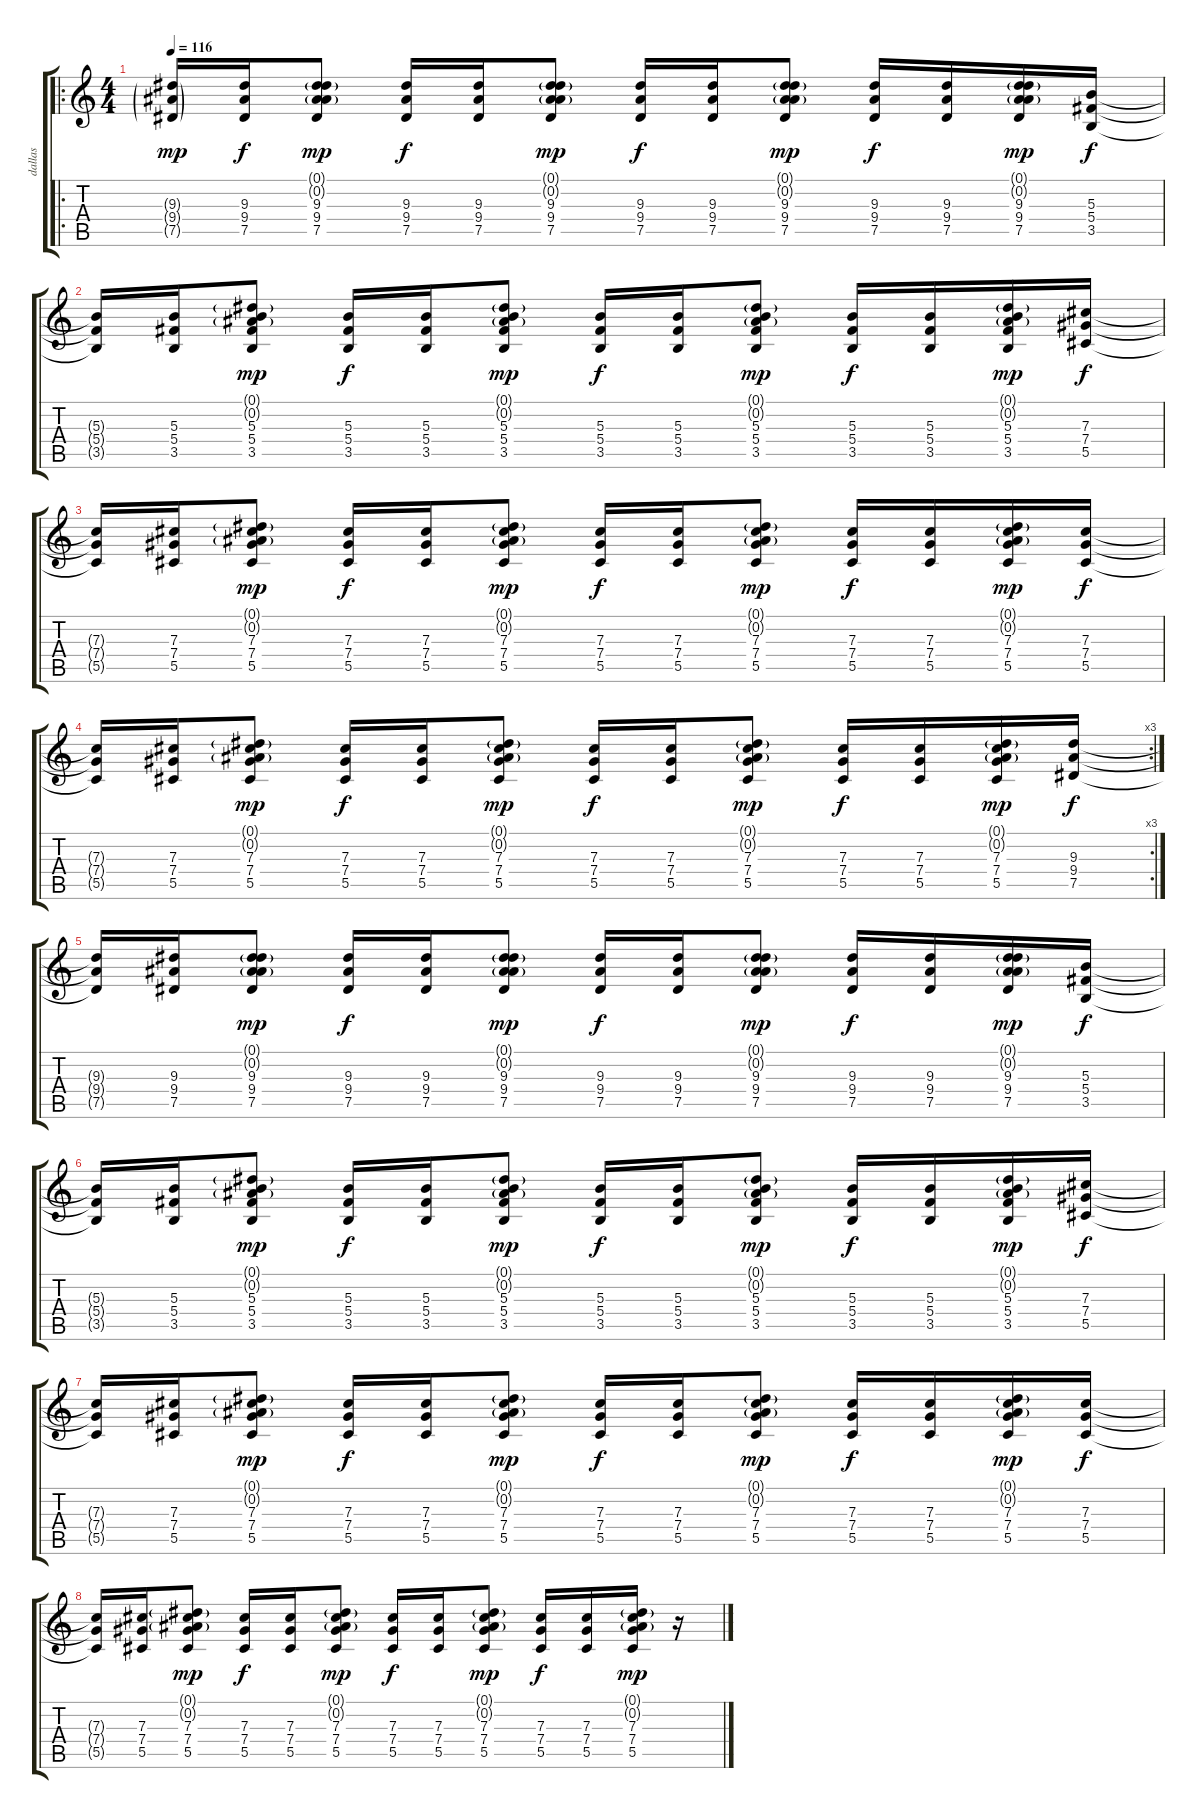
\track ("dallas" "dallas") {instrument distortionguitar}
\staff {score tabs}
\tuning (Eb4 Bb3 Gb3 Db3 Ab2 Eb2) {hide}
\ro
\ts (4 4)
\tempo 116
\clef g2
\ks c
(9.3{g} 9.4{g} 7.5{g}).16{dy mp} (9.3 9.4 7.5).16{dy f} (0.1{g} 0.2{g} 9.3 9.4 7.5).8{dy mp} (9.3 9.4 7.5).16{dy f} (9.3 9.4 7.5).16 (0.1{g} 0.2{g} 9.3 9.4 7.5).8{dy mp} (9.3 9.4 7.5).16{dy f} (9.3 9.4 7.5).16 (0.1{g} 0.2{g} 9.3 9.4 7.5).8{dy mp} (9.3 9.4 7.5).16{dy f} (9.3 9.4 7.5).16 (0.1{g} 0.2{g} 9.3 9.4 7.5).16{dy mp} (5.3 5.4 3.5).16{dy f} |
(5.3{t} 5.4{t} 3.5{t}).16 (5.3 5.4 3.5).16 (0.1{g} 0.2{g} 5.3 5.4 3.5).8{dy mp} (5.3 5.4 3.5).16{dy f} (5.3 5.4 3.5).16 (0.1{g} 0.2{g} 5.3 5.4 3.5).8{dy mp} (5.3 5.4 3.5).16{dy f} (5.3 5.4 3.5).16 (0.1{g} 0.2{g} 5.3 5.4 3.5).8{dy mp} (5.3 5.4 3.5).16{dy f} (5.3 5.4 3.5).16 (0.1{g} 0.2{g} 5.3 5.4 3.5).16{dy mp} (7.3 7.4 5.5).16{dy f} |
(7.3{t} 7.4{t} 5.5{t}).16 (7.3 7.4 5.5).16 (0.1{g} 0.2{g} 7.3 7.4 5.5).8{dy mp} (7.3 7.4 5.5).16{dy f} (7.3 7.4 5.5).16 (0.1{g} 0.2{g} 7.3 7.4 5.5).8{dy mp} (7.3 7.4 5.5).16{dy f} (7.3 7.4 5.5).16 (0.1{g} 0.2{g} 7.3 7.4 5.5).8{dy mp} (7.3 7.4 5.5).16{dy f} (7.3 7.4 5.5).16 (0.1{g} 0.2{g} 7.3 7.4 5.5).16{dy mp} (7.3 7.4 5.5).16{dy f} |
\rc 3
(7.3{t} 7.4{t} 5.5{t}).16 (7.3 7.4 5.5).16 (0.1{g} 0.2{g} 7.3 7.4 5.5).8{dy mp} (7.3 7.4 5.5).16{dy f} (7.3 7.4 5.5).16 (0.1{g} 0.2{g} 7.3 7.4 5.5).8{dy mp} (7.3 7.4 5.5).16{dy f} (7.3 7.4 5.5).16 (0.1{g} 0.2{g} 7.3 7.4 5.5).8{dy mp} (7.3 7.4 5.5).16{dy f} (7.3 7.4 5.5).16 (0.1{g} 0.2{g} 7.3 7.4 5.5).16{dy mp} (9.3 9.4 7.5).16{dy f} |
(9.3{t} 9.4{t} 7.5{t}).16 (9.3 9.4 7.5).16 (0.1{g} 0.2{g} 9.3 9.4 7.5).8{dy mp} (9.3 9.4 7.5).16{dy f} (9.3 9.4 7.5).16 (0.1{g} 0.2{g} 9.3 9.4 7.5).8{dy mp} (9.3 9.4 7.5).16{dy f} (9.3 9.4 7.5).16 (0.1{g} 0.2{g} 9.3 9.4 7.5).8{dy mp} (9.3 9.4 7.5).16{dy f} (9.3 9.4 7.5).16 (0.1{g} 0.2{g} 9.3 9.4 7.5).16{dy mp} (5.3 5.4 3.5).16{dy f} |
(5.3{t} 5.4{t} 3.5{t}).16 (5.3 5.4 3.5).16 (0.1{g} 0.2{g} 5.3 5.4 3.5).8{dy mp} (5.3 5.4 3.5).16{dy f} (5.3 5.4 3.5).16 (0.1{g} 0.2{g} 5.3 5.4 3.5).8{dy mp} (5.3 5.4 3.5).16{dy f} (5.3 5.4 3.5).16 (0.1{g} 0.2{g} 5.3 5.4 3.5).8{dy mp} (5.3 5.4 3.5).16{dy f} (5.3 5.4 3.5).16 (0.1{g} 0.2{g} 5.3 5.4 3.5).16{dy mp} (7.3 7.4 5.5).16{dy f} |
(7.3{t} 7.4{t} 5.5{t}).16 (7.3 7.4 5.5).16 (0.1{g} 0.2{g} 7.3 7.4 5.5).8{dy mp} (7.3 7.4 5.5).16{dy f} (7.3 7.4 5.5).16 (0.1{g} 0.2{g} 7.3 7.4 5.5).8{dy mp} (7.3 7.4 5.5).16{dy f} (7.3 7.4 5.5).16 (0.1{g} 0.2{g} 7.3 7.4 5.5).8{dy mp} (7.3 7.4 5.5).16{dy f} (7.3 7.4 5.5).16 (0.1{g} 0.2{g} 7.3 7.4 5.5).16{dy mp} (7.3 7.4 5.5).16{dy f} |
(7.3{t} 7.4{t} 5.5{t}).16 (7.3 7.4 5.5).16 (0.1{g} 0.2{g} 7.3 7.4 5.5).8{dy mp} (7.3 7.4 5.5).16{dy f} (7.3 7.4 5.5).16 (0.1{g} 0.2{g} 7.3 7.4 5.5).8{dy mp} (7.3 7.4 5.5).16{dy f} (7.3 7.4 5.5).16 (0.1{g} 0.2{g} 7.3 7.4 5.5).8{dy mp} (7.3 7.4 5.5).16{dy f} (7.3 7.4 5.5).16 (0.1{g} 0.2{g} 7.3 7.4 5.5).16{dy mp} r.16
